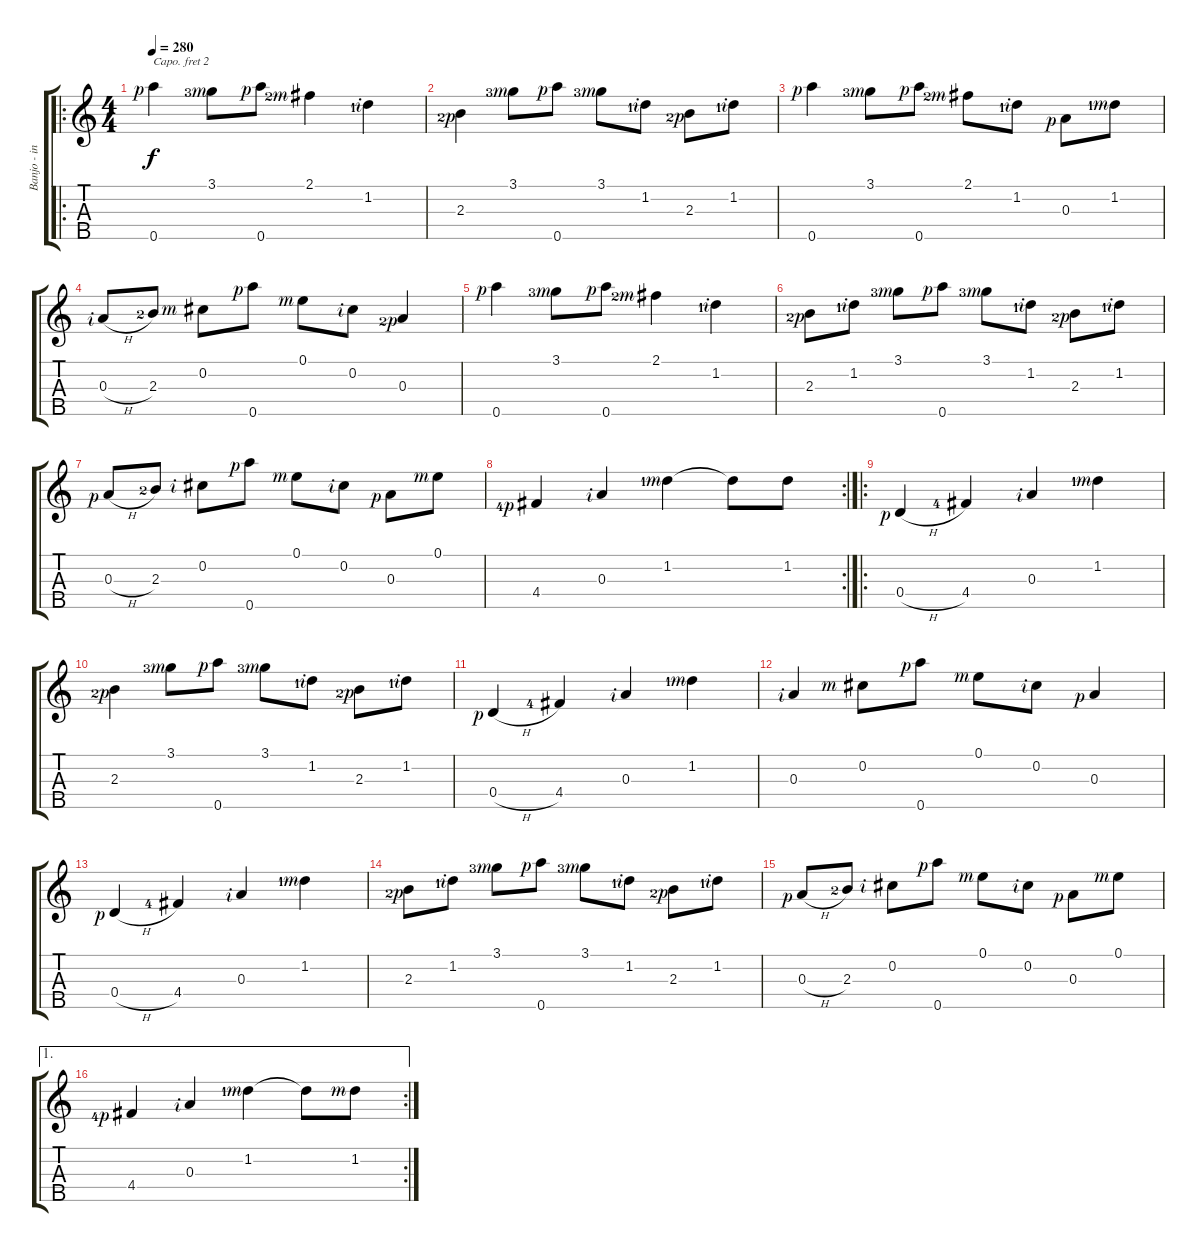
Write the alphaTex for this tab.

\track ("Banjo - in the style of Sam McGee" "Banjo - in") {instrument banjo}
\staff {score tabs}
\capo 2
\tuning (D4 B3 G3 C3 G4) {hide}
\displaytranspose 12
\ro
\ts (4 4)
\tempo 280
\clef g2
\ks c
0.5{rf 1}.4{dy f} 3.1{lf 4 rf 3}.8 0.5{rf 1}.8 2.1{lf 3 rf 3}.4 1.2{lf 2 rf 2}.4 |
2.3{lf 3 rf 1}.4 3.1{lf 4 rf 3}.8 0.5{rf 1}.8 3.1{lf 4 rf 3}.8 1.2{lf 2 rf 2}.8 2.3{lf 3 rf 1}.8 1.2{lf 2 rf 2}.8 |
0.5{rf 1}.4 3.1{lf 4 rf 3}.8 0.5{rf 1}.8 2.1{lf 3 rf 3}.8 1.2{lf 2 rf 2}.8 0.3{rf 1}.8 1.2{lf 2 rf 3}.8 |
0.3{h rf 2}.8 2.3{lf 3}.8 0.2{rf 3}.8 0.5{rf 1}.8 0.1{rf 3}.8 0.2{rf 2}.8 0.3{lf 3 rf 1}.4 |
0.5{rf 1}.4 3.1{lf 4 rf 3}.8 0.5{rf 1}.8 2.1{lf 3 rf 3}.4 1.2{lf 2 rf 2}.4 |
2.3{lf 3 rf 1}.8 1.2{lf 2 rf 2}.8 3.1{lf 4 rf 3}.8 0.5{rf 1}.8 3.1{lf 4 rf 3}.8 1.2{lf 2 rf 2}.8 2.3{lf 3 rf 1}.8 1.2{lf 2 rf 2}.8 |
0.3{h rf 1}.8 2.3{lf 3}.8 0.2{rf 2}.8 0.5{rf 1}.8 0.1{rf 3}.8 0.2{rf 2}.8 0.3{rf 1}.8 0.1{rf 3}.8 |
\rc 2
4.4{lf 5 rf 1}.4 0.3{rf 2}.4 1.2{lf 2 rf 3}.4 1.2{t}.8 1.2.8 |
\ro
0.4{h rf 1}.4 4.4{lf 5}.4 0.3{rf 2}.4 1.2{lf 2 rf 3}.4 |
2.3{lf 3 rf 1}.4 3.1{lf 4 rf 3}.8 0.5{rf 1}.8 3.1{lf 4 rf 3}.8 1.2{lf 2 rf 2}.8 2.3{lf 3 rf 1}.8 1.2{lf 2 rf 2}.8 |
0.4{h rf 1}.4 4.4{lf 5}.4 0.3{rf 2}.4 1.2{lf 2 rf 3}.4 |
0.3{rf 2}.4 0.2{rf 3}.8 0.5{rf 1}.8 0.1{rf 3}.8 0.2{rf 2}.8 0.3{rf 1}.4 |
0.4{h rf 1}.4 4.4{lf 5}.4 0.3{rf 2}.4 1.2{lf 2 rf 3}.4 |
2.3{lf 3 rf 1}.8 1.2{lf 2 rf 2}.8 3.1{lf 4 rf 3}.8 0.5{rf 1}.8 3.1{lf 4 rf 3}.8 1.2{lf 2 rf 2}.8 2.3{lf 3 rf 1}.8 1.2{lf 2 rf 2}.8 |
0.3{h rf 1}.8 2.3{lf 3}.8 0.2{rf 2}.8 0.5{rf 1}.8 0.1{rf 3}.8 0.2{rf 2}.8 0.3{rf 1}.8 0.1{rf 3}.8 |
\ae 1
\rc 2
4.4{lf 5 rf 1}.4 0.3{rf 2}.4 1.2{lf 2 rf 3}.4 1.2{t}.8 1.2{rf 3}.8
